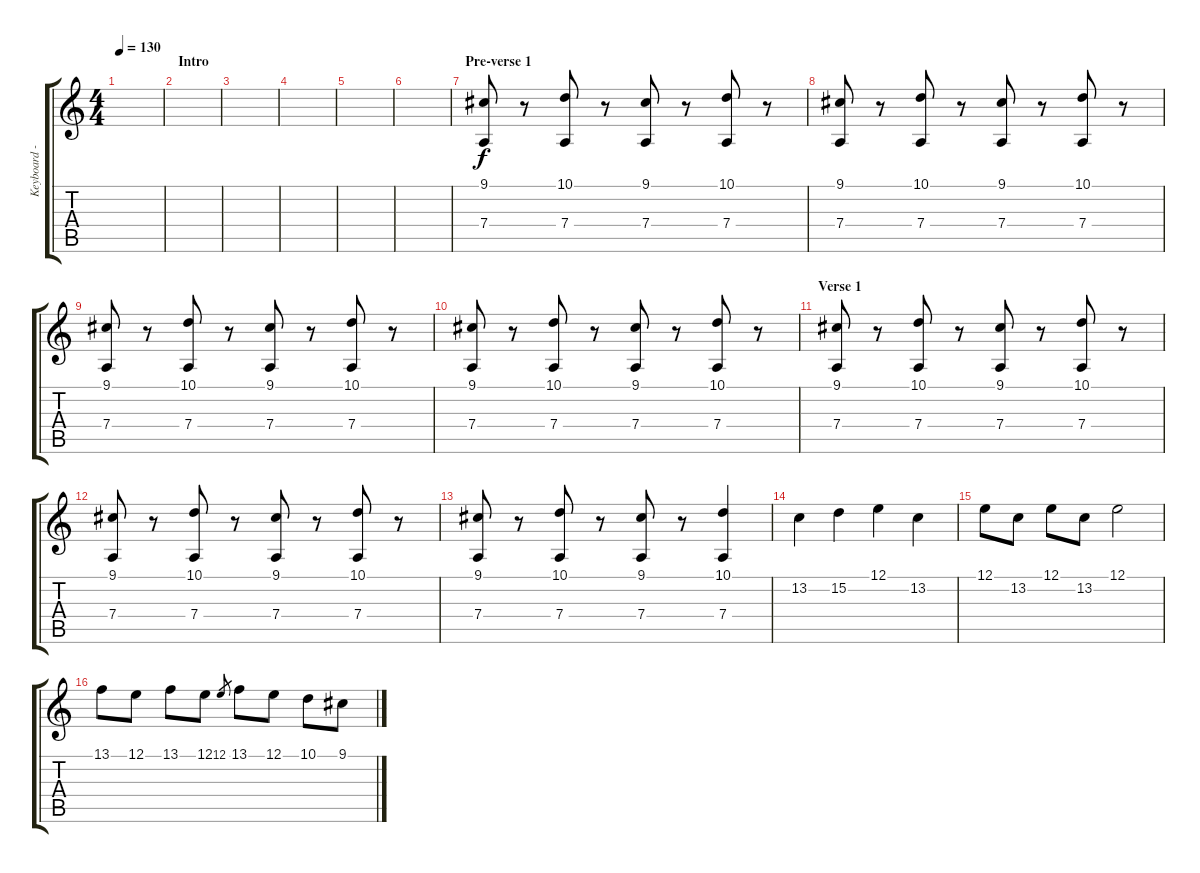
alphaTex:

\track ("Keyboard - main stuff" "Keyboard -") {instrument drawbarorgan}
\staff {score tabs}
\tuning (E4 B3 G3 D3 A2 E2) {hide}
\ts (4 4)
\tempo 130
\clef g2
\ks c
|
\section ("" "Intro")
|
|
|
|
|
\section ("" "Pre-verse 1")
(9.1 7.4).8 r.8 (10.1 7.4).8 r.8 (9.1 7.4).8 r.8 (10.1 7.4).8 r.8 |
(9.1 7.4).8 r.8 (10.1 7.4).8 r.8 (9.1 7.4).8 r.8 (10.1 7.4).8 r.8 |
(9.1 7.4).8 r.8 (10.1 7.4).8 r.8 (9.1 7.4).8 r.8 (10.1 7.4).8 r.8 |
(9.1 7.4).8 r.8 (10.1 7.4).8 r.8 (9.1 7.4).8 r.8 (10.1 7.4).8 r.8 |
\section ("" "Verse 1")
(9.1 7.4).8 r.8 (10.1 7.4).8 r.8 (9.1 7.4).8 r.8 (10.1 7.4).8 r.8 |
(9.1 7.4).8 r.8 (10.1 7.4).8 r.8 (9.1 7.4).8 r.8 (10.1 7.4).8 r.8 |
(9.1 7.4).8 r.8 (10.1 7.4).8 r.8 (9.1 7.4).8 r.8 (10.1 7.4).4 |
13.2.4 15.2.4 12.1.4 13.2.4 |
12.1.8 13.2.8 12.1.8 13.2.8 12.1.2 |
13.1.8 12.1.8 13.1.8 12.1.8 12.1.8{gr} 13.1.8 12.1.8 10.1.8 9.1.8
